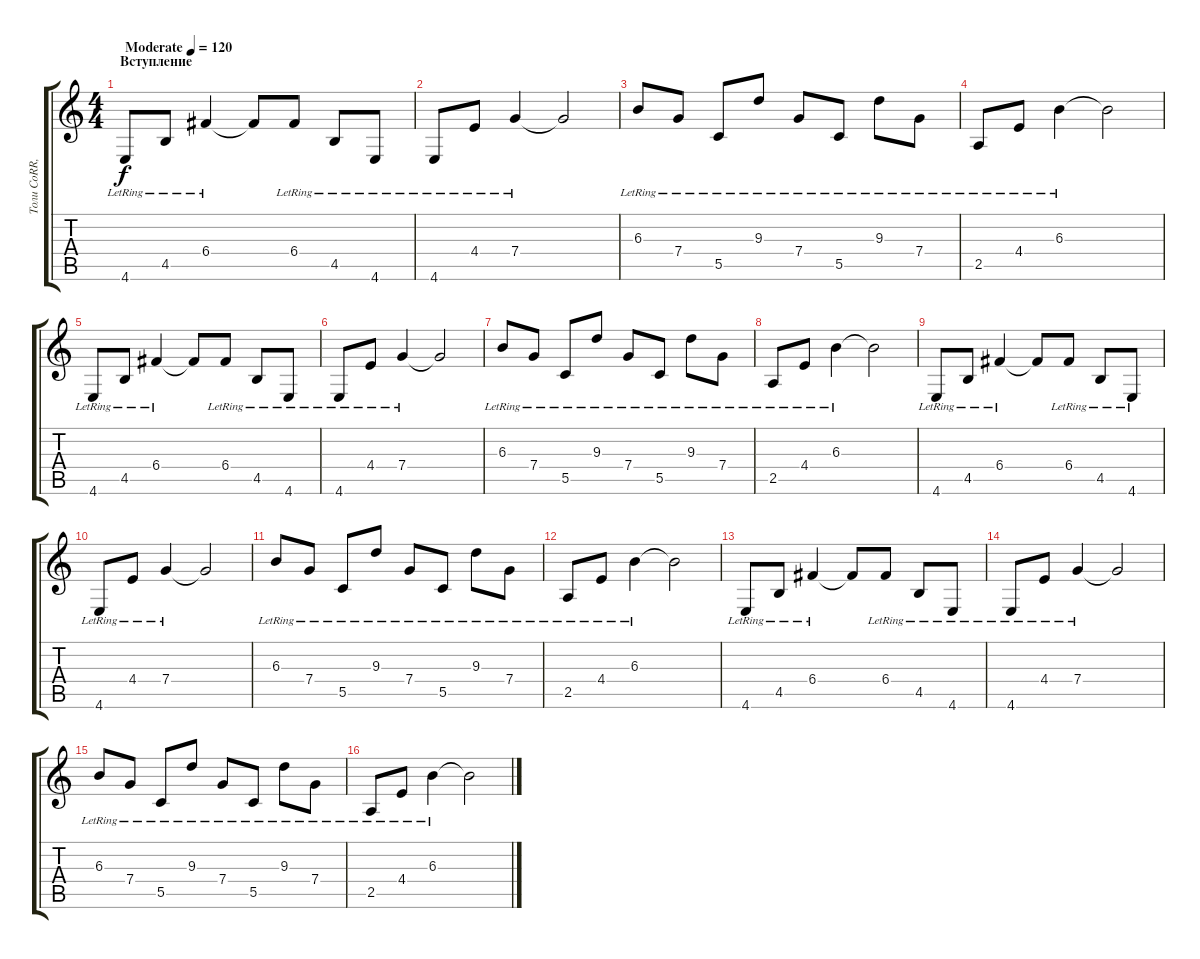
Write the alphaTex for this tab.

\track ("Толи CoRR, толи DeNo" "Толи CoRR,") {instrument electricguitarclean}
\staff {score tabs}
\tuning (D4 A3 F3 C3 G2 C2) {hide}
\ts (4 4)
\section ("" "Вступление")
\tempo (120 "Moderate")
\clef g2
\ks c
4.6{lr}.8{dy f instrument electricguitarclean} 4.5{lr}.8 6.4{lr}.4 6.4{t}.8 6.4{lr}.8 4.5{lr}.8 4.6{lr}.8 |
4.6{lr}.8 4.4{lr}.8 7.4{lr}.4 7.4{t}.2 |
6.3{lr}.8 7.4{lr}.8 5.5{lr}.8 9.3{lr}.8 7.4{lr}.8 5.5{lr}.8 9.3{lr}.8 7.4{lr}.8 |
2.5{lr}.8 4.4{lr}.8 6.3{lr}.4 6.3{t}.2 |
4.6{lr}.8 4.5{lr}.8 6.4{lr}.4 6.4{t}.8 6.4{lr}.8 4.5{lr}.8 4.6{lr}.8 |
4.6{lr}.8 4.4{lr}.8 7.4{lr}.4 7.4{t}.2 |
6.3{lr}.8 7.4{lr}.8 5.5{lr}.8 9.3{lr}.8 7.4{lr}.8 5.5{lr}.8 9.3{lr}.8 7.4{lr}.8 |
2.5{lr}.8 4.4{lr}.8 6.3{lr}.4 6.3{t}.2 |
4.6{lr}.8 4.5{lr}.8 6.4{lr}.4 6.4{t}.8 6.4{lr}.8 4.5{lr}.8 4.6{lr}.8 |
4.6{lr}.8 4.4{lr}.8 7.4{lr}.4 7.4{t}.2 |
6.3{lr}.8 7.4{lr}.8 5.5{lr}.8 9.3{lr}.8 7.4{lr}.8 5.5{lr}.8 9.3{lr}.8 7.4{lr}.8 |
2.5{lr}.8 4.4{lr}.8 6.3{lr}.4 6.3{t}.2 |
4.6{lr}.8 4.5{lr}.8 6.4{lr}.4 6.4{t}.8 6.4{lr}.8 4.5{lr}.8 4.6{lr}.8 |
4.6{lr}.8 4.4{lr}.8 7.4{lr}.4 7.4{t}.2 |
6.3{lr}.8 7.4{lr}.8 5.5{lr}.8 9.3{lr}.8 7.4{lr}.8 5.5{lr}.8 9.3{lr}.8 7.4{lr}.8 |
2.5{lr}.8 4.4{lr}.8 6.3{lr}.4 6.3{t}.2
